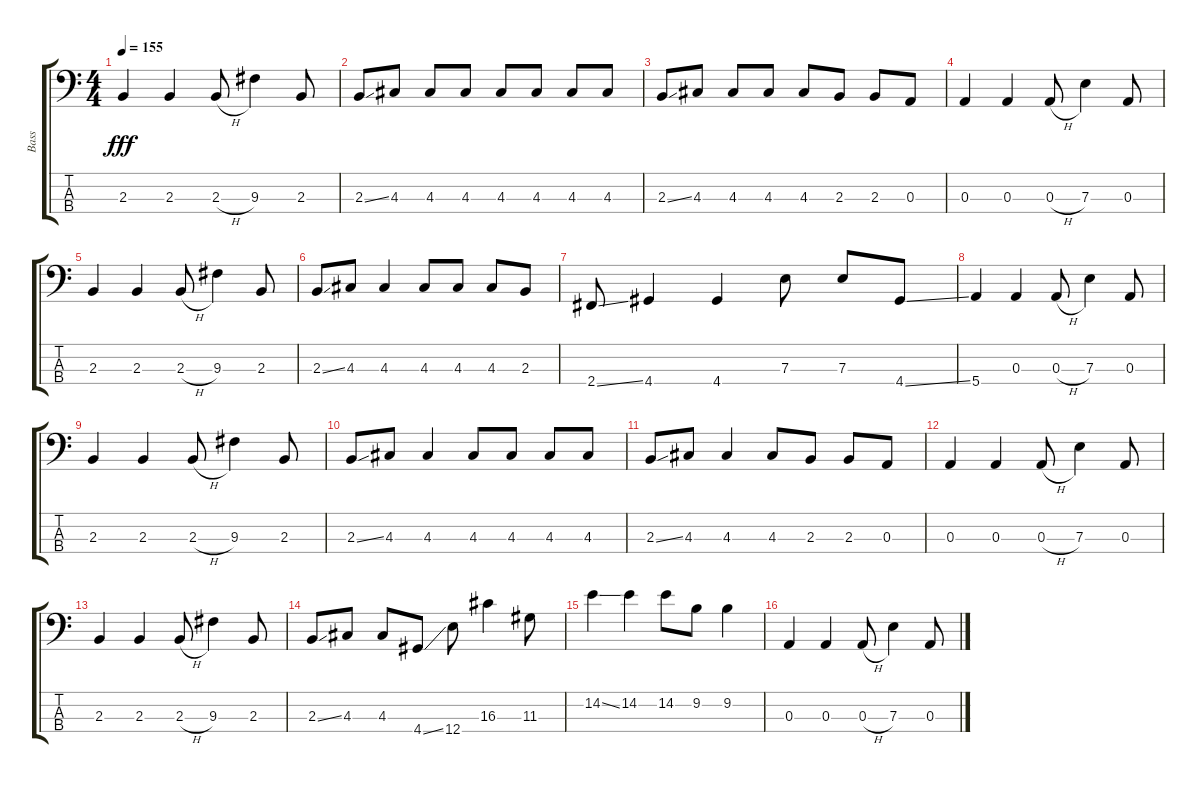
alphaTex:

\track ("Bass " "Bass ") {instrument electricbasspick}
\staff {score tabs}
\tuning (G2 D2 A1 E1) {hide}
\ts (4 4)
\tempo 155
\clef f4
\ks c
2.3.4{dy fff} 2.3.4 2.3{h}.8 9.3.4 2.3.8 |
2.3{ss}.8 4.3.8 4.3.8 4.3.8 4.3.8 4.3.8 4.3.8 4.3.8 |
2.3{ss}.8 4.3.8 4.3.8 4.3.8 4.3.8 2.3.8 2.3.8 0.3.8 |
0.3.4 0.3.4 0.3{h}.8 7.3.4 0.3.8 |
2.3.4 2.3.4 2.3{h}.8 9.3.4 2.3.8 |
2.3{ss}.8 4.3.8 4.3.4 4.3.8 4.3.8 4.3.8 2.3.8 |
2.4{ss}.8 4.4.4 4.4.4 7.3.8 7.3.8 4.4{ss}.8 |
5.4.4 0.3.4 0.3{h}.8 7.3.4 0.3.8 |
2.3.4 2.3.4 2.3{h}.8 9.3.4 2.3.8 |
2.3{ss}.8 4.3.8 4.3.4 4.3.8 4.3.8 4.3.8 4.3.8 |
2.3{ss}.8 4.3.8 4.3.4 4.3.8 2.3.8 2.3.8 0.3.8 |
0.3.4 0.3.4 0.3{h}.8 7.3.4 0.3.8 |
2.3.4 2.3.4 2.3{h}.8 9.3.4 2.3.8 |
2.3{ss}.8 4.3.8 4.3.8 4.4{ss}.8 12.4.8 16.3.4 11.3.8 |
14.2{ss}.4 14.2.4 14.2.8 9.2.8 9.2.4 |
0.3.4 0.3.4 0.3{h}.8 7.3.4 0.3.8
